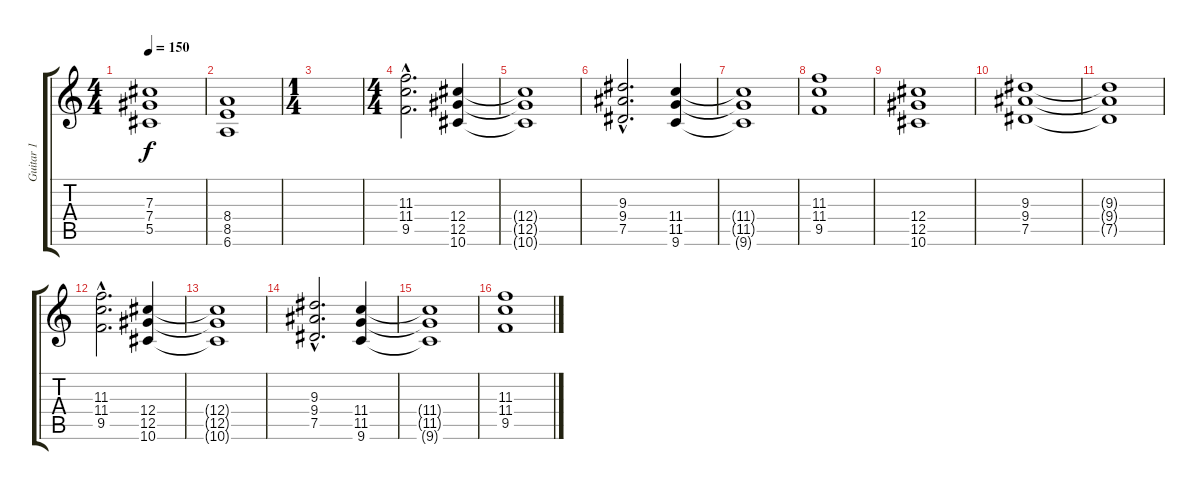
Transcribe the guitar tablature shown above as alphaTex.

\track ("Guitar 1" "Guitar 1") {instrument distortionguitar}
\staff {score tabs}
\tuning (Eb4 Bb3 Gb3 Db3 Ab2 Eb2) {hide}
\ts (4 4)
\tempo 150
\clef g2
\ks c
(7.3 7.4 5.5).1{dy f} |
(8.4 8.5 6.6).1 |
\ts (1 4)
|
\ts (4 4)
(11.3{hac} 11.4{hac} 9.5{hac}).2{d volume 16} (12.4 12.5 10.6).4 |
(12.4{t} 12.5{t} 10.6{t}).1 |
(9.3{hac} 9.4{hac} 7.5{hac}).2{d} (11.4 11.5 9.6).4 |
(11.4{t} 11.5{t} 9.6{t}).1 |
(11.3 11.4 9.5).1 |
(12.4 12.5 10.6).1 |
(9.3 9.4 7.5).1 |
(9.3{t} 9.4{t} 7.5{t}).1 |
(11.3{hac} 11.4{hac} 9.5{hac}).2{d} (12.4 12.5 10.6).4 |
(12.4{t} 12.5{t} 10.6{t}).1 |
(9.3{hac} 9.4{hac} 7.5{hac}).2{d} (11.4 11.5 9.6).4 |
(11.4{t} 11.5{t} 9.6{t}).1 |
(11.3 11.4 9.5).1
